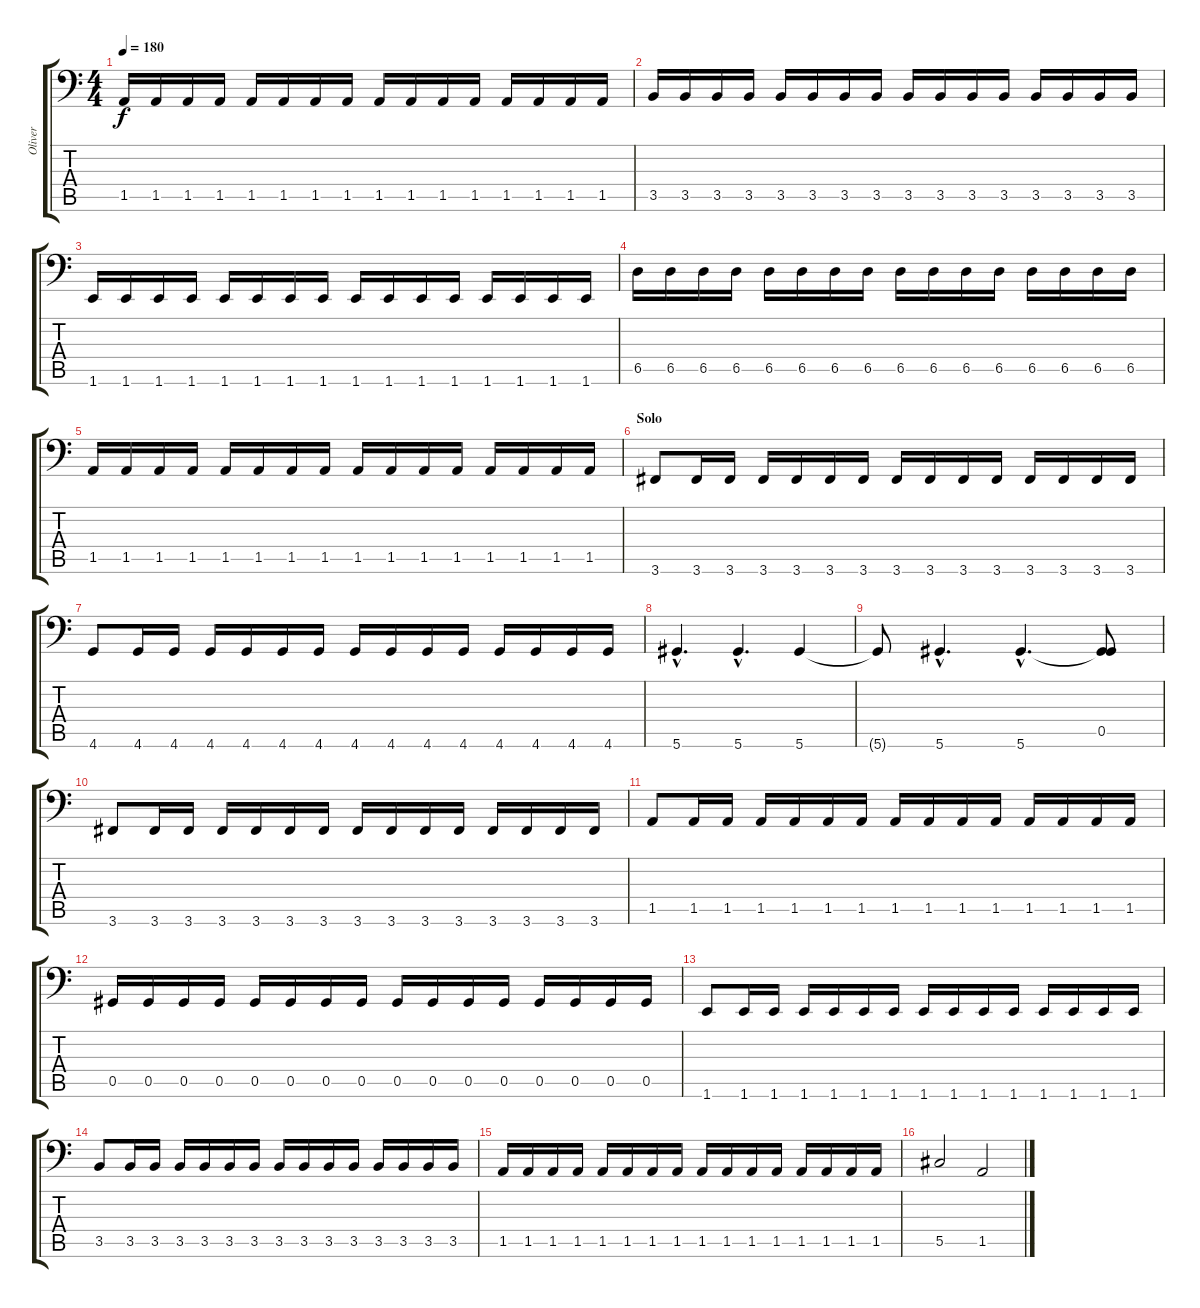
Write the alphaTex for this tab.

\track ("Oliver" "Oliver") {instrument electricbasspick}
\staff {score tabs}
\tuning (Eb3 Bb2 Gb2 Db2 Ab1 Eb1) {hide}
\ts (4 4)
\tempo 180
\clef f4
\ks c
1.5.16{dy f} 1.5.16 1.5.16 1.5.16 1.5.16 1.5.16 1.5.16 1.5.16 1.5.16 1.5.16 1.5.16 1.5.16 1.5.16 1.5.16 1.5.16 1.5.16 |
3.5.16 3.5.16 3.5.16 3.5.16 3.5.16 3.5.16 3.5.16 3.5.16 3.5.16 3.5.16 3.5.16 3.5.16 3.5.16 3.5.16 3.5.16 3.5.16 |
1.6.16 1.6.16 1.6.16 1.6.16 1.6.16 1.6.16 1.6.16 1.6.16 1.6.16 1.6.16 1.6.16 1.6.16 1.6.16 1.6.16 1.6.16 1.6.16 |
6.5.16 6.5.16 6.5.16 6.5.16 6.5.16 6.5.16 6.5.16 6.5.16 6.5.16 6.5.16 6.5.16 6.5.16 6.5.16 6.5.16 6.5.16 6.5.16 |
1.5.16 1.5.16 1.5.16 1.5.16 1.5.16 1.5.16 1.5.16 1.5.16 1.5.16 1.5.16 1.5.16 1.5.16 1.5.16 1.5.16 1.5.16 1.5.16 |
\section ("" "Solo")
3.6.8 3.6.16 3.6.16 3.6.16 3.6.16 3.6.16 3.6.16 3.6.16 3.6.16 3.6.16 3.6.16 3.6.16 3.6.16 3.6.16 3.6.16 |
4.6.8 4.6.16 4.6.16 4.6.16 4.6.16 4.6.16 4.6.16 4.6.16 4.6.16 4.6.16 4.6.16 4.6.16 4.6.16 4.6.16 4.6.16 |
5.6{hac}.4{d} 5.6{hac}.4{d} 5.6.4 |
5.6{t}.8 5.6{hac}.4{d} 5.6{hac}.4{d} (0.5 5.6{t}).8 |
3.6.8 3.6.16 3.6.16 3.6.16 3.6.16 3.6.16 3.6.16 3.6.16 3.6.16 3.6.16 3.6.16 3.6.16 3.6.16 3.6.16 3.6.16 |
1.5.8 1.5.16 1.5.16 1.5.16 1.5.16 1.5.16 1.5.16 1.5.16 1.5.16 1.5.16 1.5.16 1.5.16 1.5.16 1.5.16 1.5.16 |
0.5.16 0.5.16 0.5.16 0.5.16 0.5.16 0.5.16 0.5.16 0.5.16 0.5.16 0.5.16 0.5.16 0.5.16 0.5.16 0.5.16 0.5.16 0.5.16 |
1.6.8 1.6.16 1.6.16 1.6.16 1.6.16 1.6.16 1.6.16 1.6.16 1.6.16 1.6.16 1.6.16 1.6.16 1.6.16 1.6.16 1.6.16 |
3.5.8 3.5.16 3.5.16 3.5.16 3.5.16 3.5.16 3.5.16 3.5.16 3.5.16 3.5.16 3.5.16 3.5.16 3.5.16 3.5.16 3.5.16 |
1.5.16 1.5.16 1.5.16 1.5.16 1.5.16 1.5.16 1.5.16 1.5.16 1.5.16 1.5.16 1.5.16 1.5.16 1.5.16 1.5.16 1.5.16 1.5.16 |
5.5.2 1.5.2
